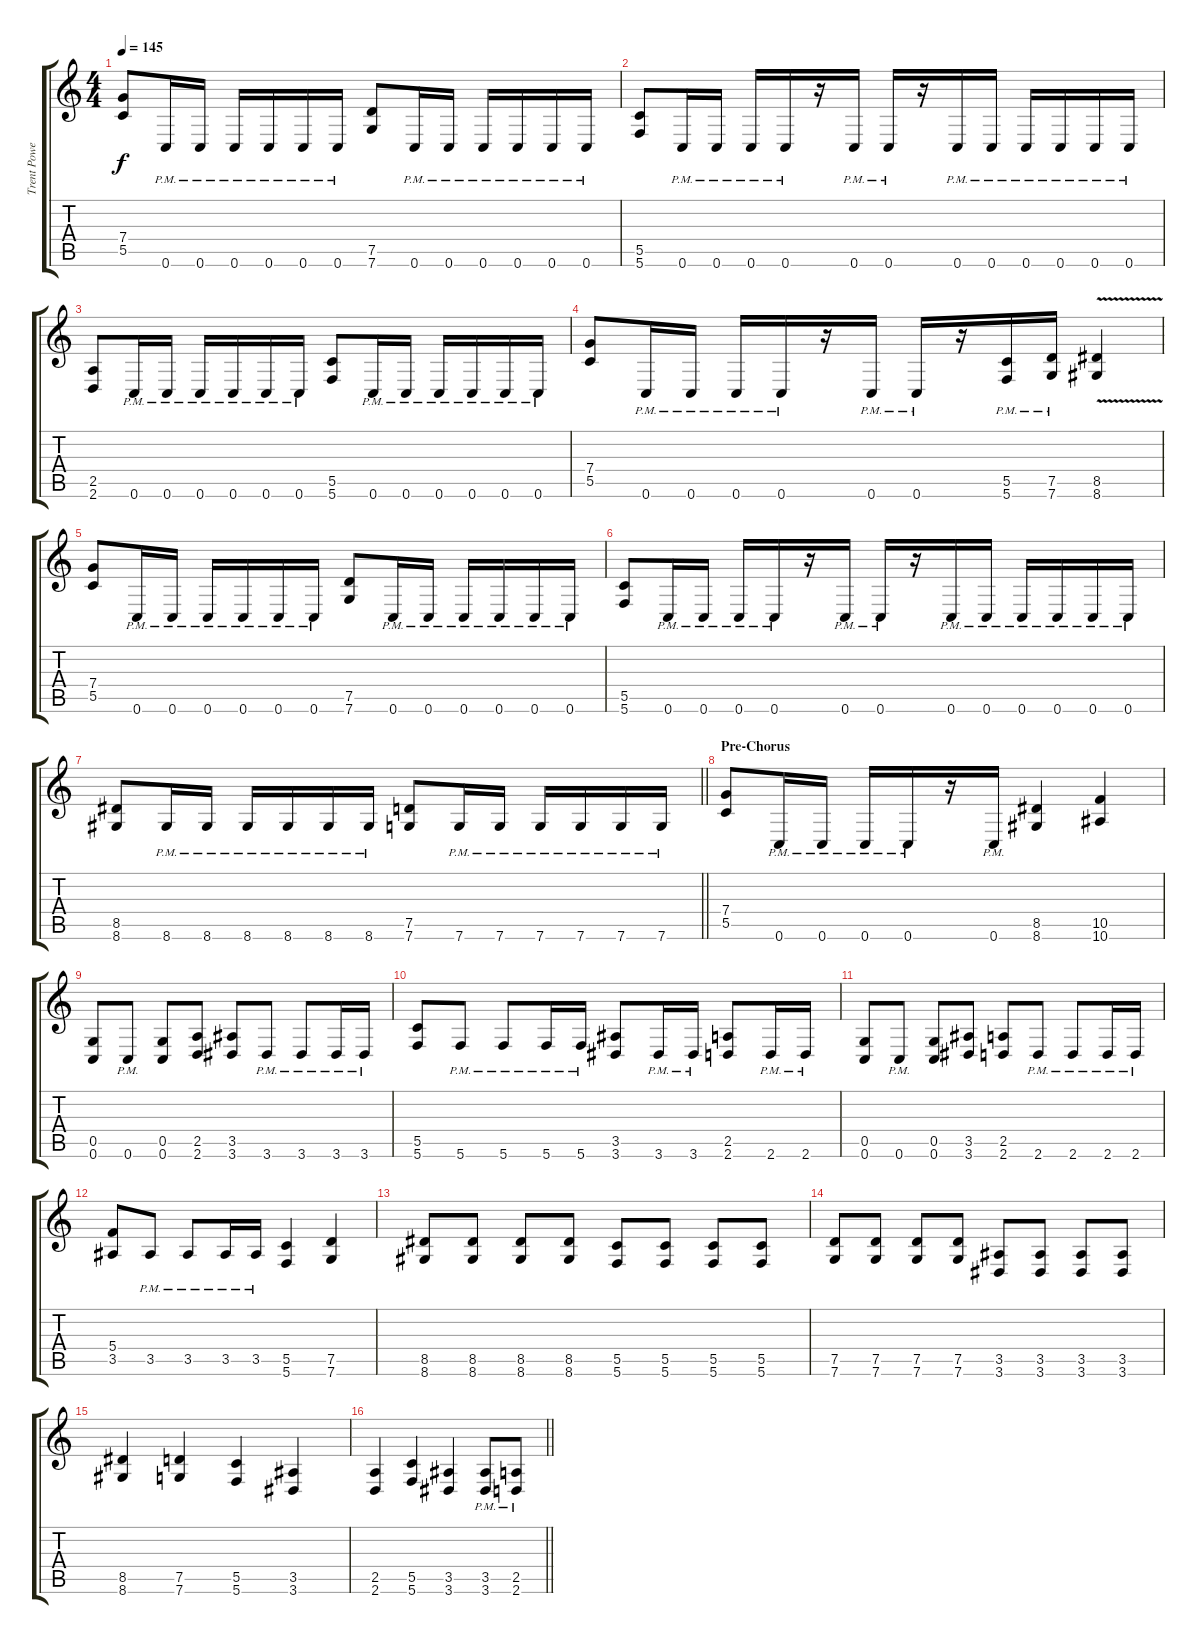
\track ("Trent Powell" "Trent Powe") {instrument distortionguitar}
\staff {score tabs}
\tuning (D4 A3 F3 C3 G2 C2) {hide}
\ts (4 4)
\tempo 145
\clef g2
\ks c
(7.4 5.5).8{dy f} 0.6{pm}.16 0.6{pm}.16 0.6{pm}.16 0.6{pm}.16 0.6{pm}.16 0.6{pm}.16 (7.5 7.6).8 0.6{pm}.16 0.6{pm}.16 0.6{pm}.16 0.6{pm}.16 0.6{pm}.16 0.6{pm}.16 |
(5.5 5.6).8 0.6{pm}.16 0.6{pm}.16 0.6{pm}.16 0.6{pm}.16 r.16 0.6{pm}.16 0.6{pm}.16 r.16 0.6{pm}.16 0.6{pm}.16 0.6{pm}.16 0.6{pm}.16 0.6{pm}.16 0.6{pm}.16 |
(2.5 2.6).8 0.6{pm}.16 0.6{pm}.16 0.6{pm}.16 0.6{pm}.16 0.6{pm}.16 0.6{pm}.16 (5.5 5.6).8 0.6{pm}.16 0.6{pm}.16 0.6{pm}.16 0.6{pm}.16 0.6{pm}.16 0.6{pm}.16 |
(7.4 5.5).8 0.6{pm}.16 0.6{pm}.16 0.6{pm}.16 0.6{pm}.16 r.16 0.6{pm}.16 0.6{pm}.16 r.16 (5.5{pm} 5.6{pm}).16 (7.5{pm} 7.6{pm}).16 (8.5 8.6{v}).4 |
(7.4 5.5).8 0.6{pm}.16 0.6{pm}.16 0.6{pm}.16 0.6{pm}.16 0.6{pm}.16 0.6{pm}.16 (7.5 7.6).8 0.6{pm}.16 0.6{pm}.16 0.6{pm}.16 0.6{pm}.16 0.6{pm}.16 0.6{pm}.16 |
(5.5 5.6).8 0.6{pm}.16 0.6{pm}.16 0.6{pm}.16 0.6{pm}.16 r.16 0.6{pm}.16 0.6{pm}.16 r.16 0.6{pm}.16 0.6{pm}.16 0.6{pm}.16 0.6{pm}.16 0.6{pm}.16 0.6{pm}.16 |
\barLineRight lightlight
(8.5 8.6).8 8.6{pm}.16 8.6{pm}.16 8.6{pm}.16 8.6{pm}.16 8.6{pm}.16 8.6{pm}.16 (7.5 7.6).8 7.6{pm}.16 7.6{pm}.16 7.6{pm}.16 7.6{pm}.16 7.6{pm}.16 7.6{pm}.16 |
\section ("" "Pre-Chorus")
(7.4 5.5).8 0.6{pm}.16 0.6{pm}.16 0.6{pm}.16 0.6{pm}.16 r.16 0.6{pm}.16 (8.5 8.6).4 (10.5 10.6).4 |
(0.5 0.6).8 0.6{pm}.8 (0.5 0.6).8 (2.5 2.6).8 (3.5 3.6).8 3.6{pm}.8 3.6{pm}.8 3.6{pm}.16 3.6{pm}.16 |
(5.5 5.6).8 5.6{pm}.8 5.6{pm}.8 5.6{pm}.16 5.6{pm}.16 (3.5 3.6).8 3.6{pm}.16 3.6{pm}.16 (2.5 2.6).8 2.6{pm}.16 2.6{pm}.16 |
(0.5 0.6).8 0.6{pm}.8 (0.5 0.6).8 (3.5 3.6).8 (2.5 2.6).8 2.6{pm}.8 2.6{pm}.8 2.6{pm}.16 2.6{pm}.16 |
(5.4 3.5).8 3.5{pm}.8 3.5{pm}.8 3.5{pm}.16 3.5{pm}.16 (5.5 5.6).4 (7.5 7.6).4 |
(8.5 8.6).8 (8.5 8.6).8 (8.5 8.6).8 (8.5 8.6).8 (5.5 5.6).8 (5.5 5.6).8 (5.5 5.6).8 (5.5 5.6).8 |
(7.5 7.6).8 (7.5 7.6).8 (7.5 7.6).8 (7.5 7.6).8 (3.5 3.6).8 (3.5 3.6).8 (3.5 3.6).8 (3.5 3.6).8 |
(8.5 8.6).4 (7.5 7.6).4 (5.5 5.6).4 (3.5 3.6).4 |
\barLineRight lightlight
(2.5 2.6).4 (5.5 5.6).4 (3.5 3.6).4 (3.5{pm} 3.6{pm}).8 (2.5{pm} 2.6{pm}).8
